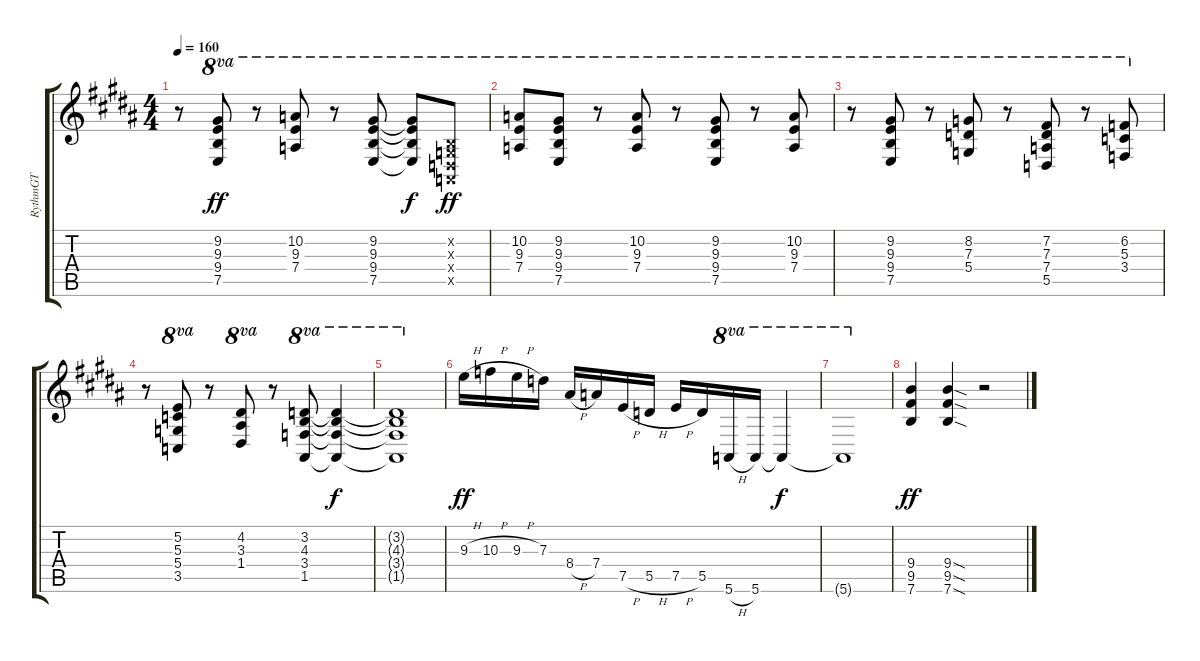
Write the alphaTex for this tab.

\track ("RythmGT" "RythmGT") {instrument distortionguitar}
\staff {score tabs}
\tuning (E4 B3 G3 D3 A2 E2) {hide}
\ts (4 4)
\tempo 160
\clef g2
\ks b
r.8{dy ff} (9.2 9.3 9.4 7.5).8{ot 8va} r.8{ot 8va} (10.2 9.3 7.4).8{ot 8va} r.8{ot 8va} (9.2 9.3 9.4 7.5).8{ot 8va} (9.2{t} 9.3{t} 9.4{t} 7.5{t}).8{ot 8va dy f} (0.2{x} 0.3{x} 0.4{x} 0.5{x}).8{ot 8va dy ff} |
(10.2 9.3 7.4).8{ot 8va} (9.2 9.3 9.4 7.5).8{ot 8va} r.8{ot 8va} (10.2 9.3 7.4).8{ot 8va} r.8{ot 8va} (9.2 9.3 9.4 7.5).8{ot 8va} r.8{ot 8va} (10.2 9.3 7.4).8{ot 8va} |
r.8{ot 8va} (9.2 9.3 9.4 7.5).8{ot 8va} r.8{ot 8va} (8.2 7.3 5.4).8{ot 8va} r.8{ot 8va} (7.2 7.3 7.4 5.5).8{ot 8va} r.8{ot 8va} (6.2 5.3 3.4).8{ot 8va} |
r.8 (5.2 5.3 5.4 3.5).8{ot 8va} r.8 (4.2 3.3 1.4).8{ot 8va} r.8 (3.2 4.3 3.4 1.5).8{ot 8va} (3.2{t} 4.3{t} 3.4{t} 1.5{t}).4{ot 8va dy f} |
(3.2{t} 4.3{t} 3.4{t} 1.5{t}).1{ot 8va} |
9.3{h}.16{dy ff} 10.3{h}.16 9.3{h}.16 7.3.16 8.4{h}.16 7.4.16 7.5{h}.16 5.5{h}.16 7.5{h}.16 5.5.16 5.6{h}.16{ot 8va} 5.6.16{ot 8va} 5.6{t}.4{ot 8va dy f} |
5.6{t}.1{ot 8va} |
(9.4 9.5 7.6).4{dy ff} (9.4{sod} 9.5{sod} 7.6{sod}).4 r.2
